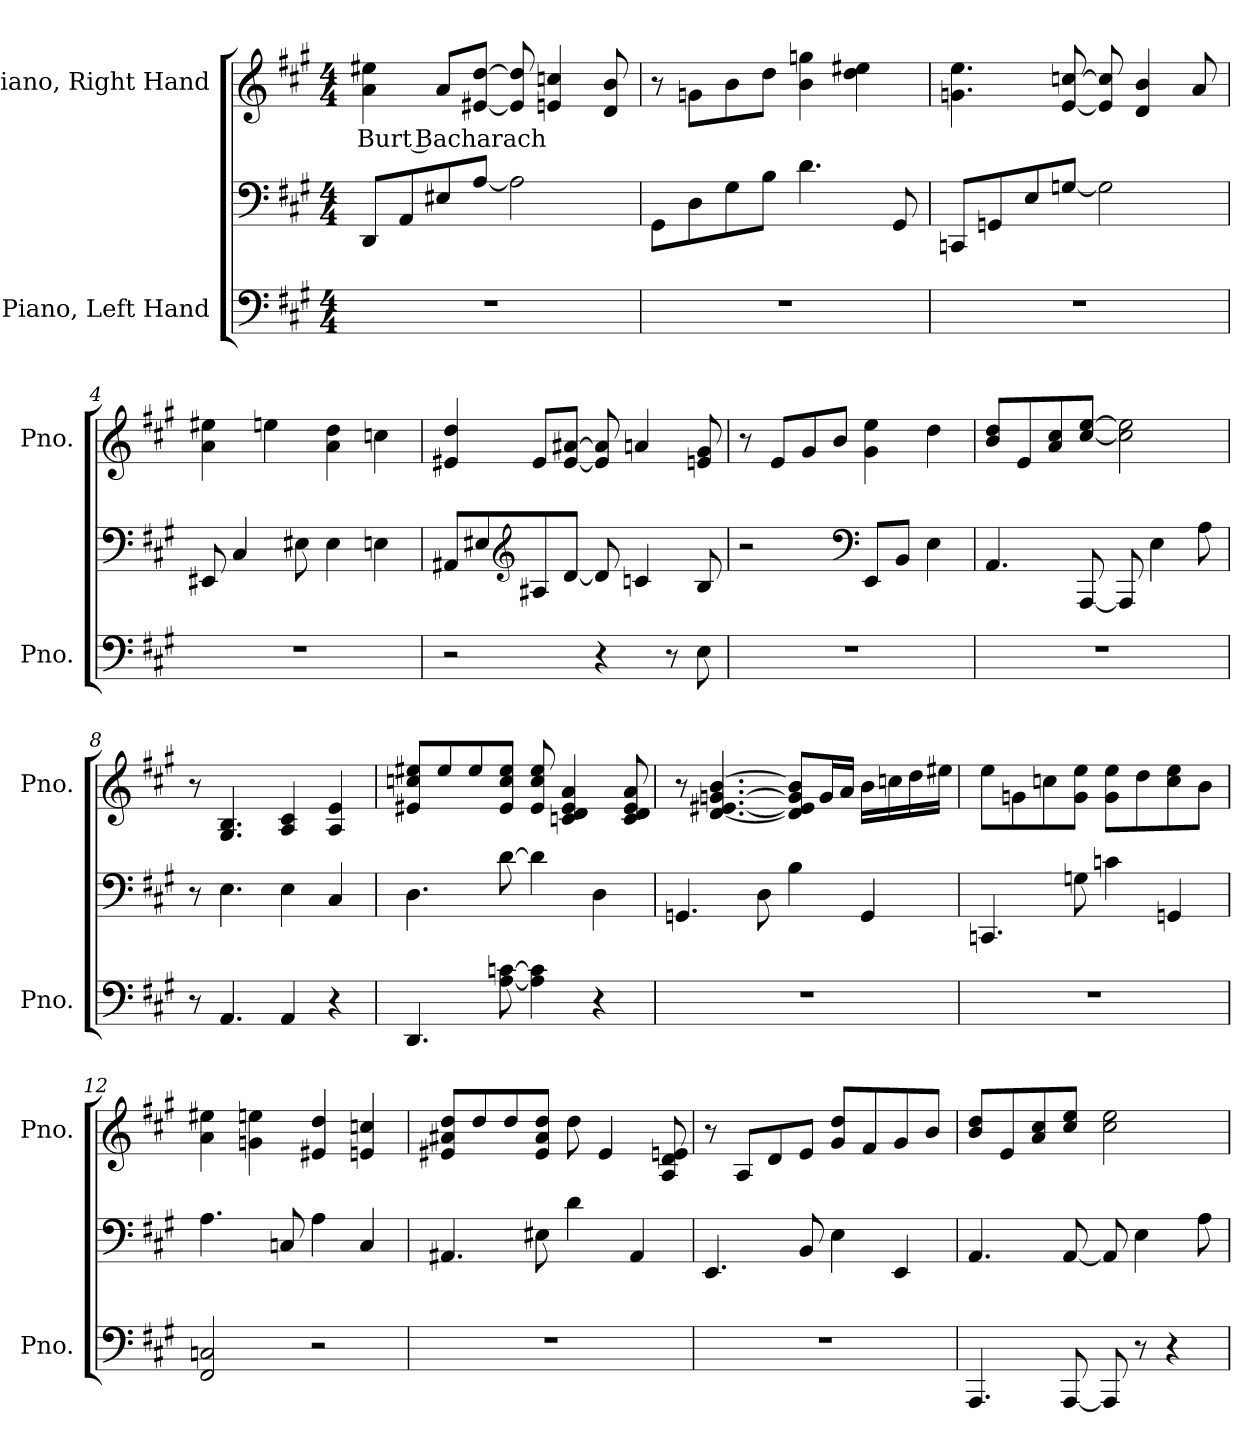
**kern	**kern	**kern	**text
*part2	*part2	*part1	*part1
*staff3	*staff2	*staff1	*staff1
*I"Piano, Left Hand	*	*I"Piano, Right Hand	*
*I'Pno.	*	*I'Pno.	*
*clefF4	*clefF4	*clefG2	*
*k[f#c#g#]	*k[f#c#g#]	*k[f#c#g#]	*
*M4/4	*M4/4	*M4/4	*
*MM100	*MM100	*MM100	*
=1	=1	=1	=1
!	!	!	!LO:LY:b
1r	8DD/L	4a\ 4ee#X\	Burt Bacharach
.	8AA/	.	.
.	8E#X/	8a/L	.
.	[8A/J	[8e#X/ [8dd/J	.
.	2A\]	8e#/] 8dd/]	.
.	.	4en/ 4ccn/	.
.	.	8d/ 8b/	.
=2	=2	=2	=2
1r	8GG#\L	8r	.
.	8D\	8gn\L	.
.	8G#\	8b\	.
.	8B\J	8dd\J	.
.	4.d\	4b\ 4ggn\	.
.	.	4dd\ 4ee#X\	.
.	8GG#/	.	.
!!LO:LB:g=z
=3	=3	=3	=3
1r	8CCn/L	4.gn\ 4.ee\	.
.	8GGn/	.	.
.	8E/	.	.
.	[8Gn/J	[8e/ [8ccn/	.
.	2G\]	8e/] 8cc/]	.
.	.	4d/ 4b/	.
.	.	8a/	.
=4	=4	=4	=4
1r	8EE#X/	4a\ 4ee#X\	.
.	4C#/	.	.
.	.	4een\	.
.	8E#X\	.	.
.	4E#\	4a\ 4dd\	.
.	4En\	4ccn\	.
=5	=5	=5	=5
2r	8AA#X/L	4e#X/ 4dd/	.
.	8E#X/	.	.
*	*clefG2	*	*
.	8A#X/	8e#/L	.
.	[8d/J	[8e#/ [8a#X/J	.
4r	8d/]	8e#/] 8a#/]	.
.	4cn/	4an/	.
8r	.	.	.
8E\	8B/	8en/ 8g#/	.
!!LO:LB:g=z
=6	=6	=6	=6
1r	2r	8r	.
.	.	8e/L	.
.	.	8g#/	.
.	.	8b/J	.
*	*clefF4	*	*
.	8EE/L	4g#\ 4ee\	.
.	8BB/J	.	.
.	4E\	4dd\	.
=7	=7	=7	=7
1r	4.AA/	8b/ 8dd/L	.
.	.	8e/	.
.	.	8a/ 8cc#/	.
.	[8AAA/	[8cc#/ [8ee/J	.
.	8AAA/]	2cc#\] 2ee\]	.
.	4E\	.	.
.	8A\	.	.
=8	=8	=8	=8
8r	8r	8r	.
4.AA/	4.E\	4.G#/ 4.B/	.
4AA/	4E\	4A/ 4c#/	.
4r	4C#/	4A/ 4e/	.
=9	=9	=9	=9
4.DD/	4.D\	8e#X/ 8ccn/ 8ee#X/L	.
.	.	8ee#/	.
.	.	8ee#/	.
[8A\ [8cn\	[8d\	8e#/ 8cc/ 8ee#/J	.
4A\] 4c\]	4d\]	8e#/ 8cc/ 8ee#/	.
.	.	4cn/ 4d/ 4e#/ 4a/	.
4r	4D\	.	.
.	.	8c/ 8d/ 8e#/ 8a/	.
!!LO:LB:g=z
=10	=10	=10	=10
1r	4.GGn/	8r	.
.	.	[4.d/ [4.e#X/ [4.gn/ [4.b/	.
.	8D\	.	.
.	4B\	8d/] 8e#/] 8g/] 8b/]L	.
.	.	16g/L	.
.	.	16a/JJ	.
.	4GG/	16b\LL	.
.	.	16ccn\	.
.	.	16dd\	.
.	.	16ee#X\JJ	.
=11	=11	=11	=11
1r	4.CCn/	8ee\L	.
.	.	8gn\	.
.	.	8ccn\	.
.	8Gn\	8g\ 8ee\J	.
.	4cn\	8g\ 8ee\L	.
.	.	8dd\	.
.	4GGn/	8cc\ 8ee\	.
.	.	8b\J	.
=12	=12	=12	=12
2FF#/ 2Cn/	4.A\	4a\ 4ee#X\	.
.	.	4gn\ 4een\	.
.	8Cn/	.	.
2r	4A\	4e#X/ 4dd/	.
.	4C/	4en/ 4ccn/	.
!!LO:PB:g=z
=13	=13	=13	=13
1r	4.AA#X/	8e#X/ 8a#X/ 8dd/L	.
.	.	8dd/	.
.	.	8dd/	.
.	8E#X\	8e#/ 8a#/ 8dd/J	.
.	4d\	8dd\	.
.	.	4e#/	.
.	4AA#/	.	.
.	.	8A/ 8d/ 8en/	.
=14	=14	=14	=14
1r	4.EE/	8r	.
.	.	8A/L	.
.	.	8d/	.
.	8BB/	8e/J	.
.	4E\	8g#/ 8dd/L	.
.	.	8f#/	.
.	4EE/	8g#/	.
.	.	8b/J	.
=15	=15	=15	=15
4.AAA/	4.AA/	8b/ 8dd/L	.
.	.	8e/	.
.	.	8a/ 8cc#/	.
[8AAA/	[8AA/	8cc#/ 8ee/J	.
8AAA/]	8AA/]	2cc#\ 2ee\	.
8r	4E\	.	.
4r	.	.	.
.	8A\	.	.
=	=	=	=
*-	*-	*-	*-
